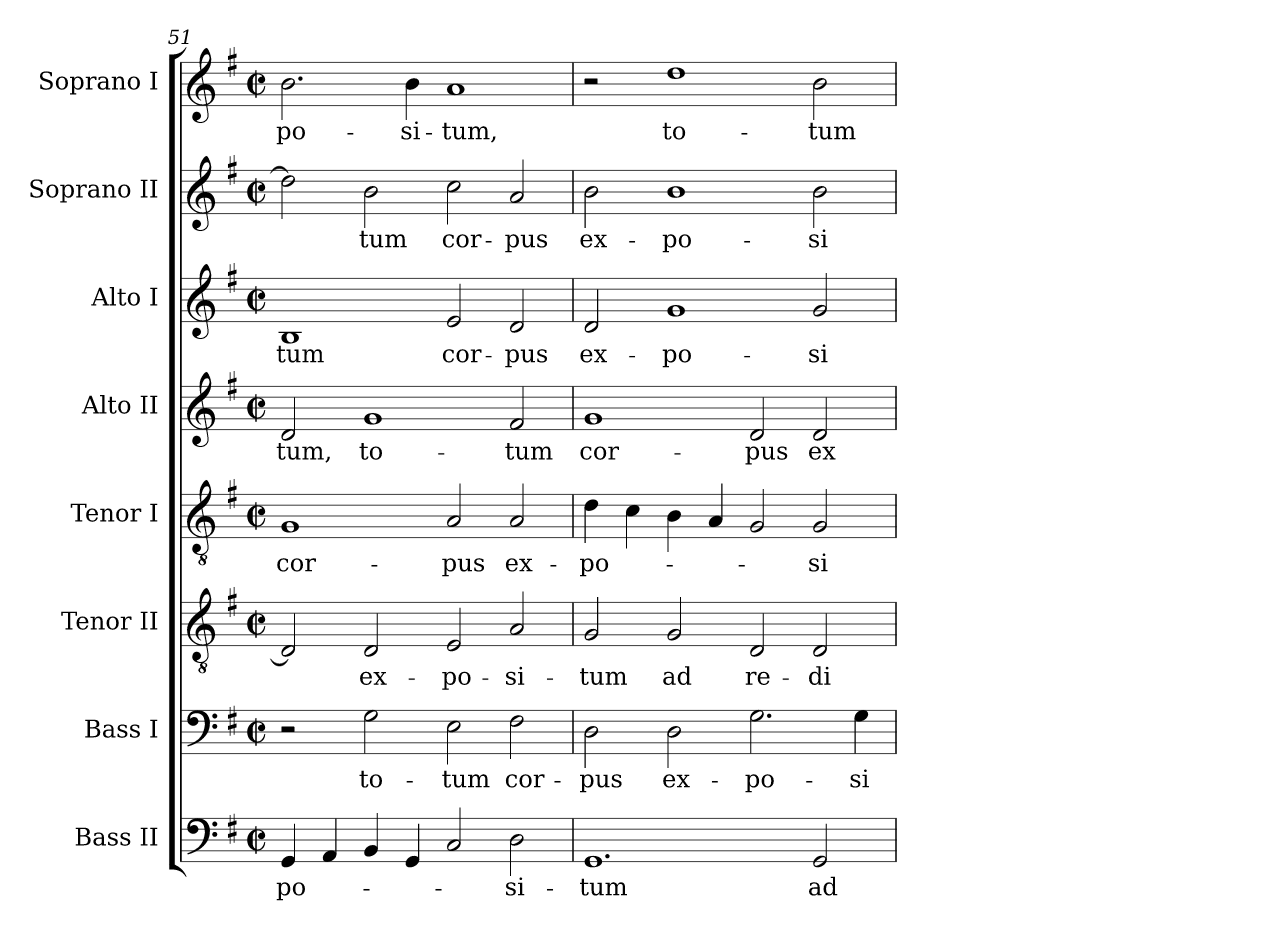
**kern	**text	**kern	**text	**kern	**text	**kern	**text	**kern	**text	**kern	**text	**kern	**text	**kern	**text
*part8	*part8	*part7	*part7	*part6	*part6	*part5	*part5	*part4	*part4	*part3	*part3	*part2	*part2	*part1	*part1
*staff8	*staff8	*staff7	*staff7	*staff6	*staff6	*staff5	*staff5	*staff4	*staff4	*staff3	*staff3	*staff2	*staff2	*staff1	*staff1
*I"Bass II	*	*I"Bass I	*	*I"Tenor II	*	*I"Tenor I	*	*I"Alto II	*	*I"Alto I	*	*I"Soprano II	*	*I"Soprano I	*
*I'BII	*	*I'BI	*	*I'TII	*	*I'TI	*	*I'AII	*	*I'AI	*	*	*	*	*
*clefF4	*	*clefF4	*	*clefGv2	*	*clefGv2	*	*clefG2	*	*clefG2	*	*clefG2	*	*clefG2	*
*k[f#]	*	*k[f#]	*	*k[f#]	*	*k[f#]	*	*k[f#]	*	*k[f#]	*	*k[f#]	*	*k[f#]	*
*G:	*	*G:	*	*G:	*	*G:	*	*G:	*	*G:	*	*G:	*	*G:	*
*M2/2	*	*M2/2	*	*M2/2	*	*M2/2	*	*M2/2	*	*M2/2	*	*M2/2	*	*M2/2	*
*met(c|)	*	*met(c|)	*	*met(c|)	*	*met(c|)	*	*met(c|)	*	*met(c|)	*	*met(c|)	*	*met(c|)	*
=51	=51	=51	=51	=51	=51	=51	=51	=51	=51	=51	=51	=51	=51	=51	=51
!	!LO:LY:b:color=#000000	!	!	!	!	!	!	!	!	!	!	!	!	!	!
!	!	!	!	!	!	!	!LO:LY:b:color=#000000	!	!	!	!	!	!	!	!
!	!	!	!	!	!	!	!	!	!LO:LY:b:color=#000000	!	!	!	!	!	!
!	!	!	!	!	!	!	!	!	!	!	!LO:LY:b:color=#000000	!	!	!	!
!	!	!	!	!	!	!	!	!	!	!	!	!	!	!	!LO:LY:b:color=#000000
4GGi/	-po-	2r	.	2Di/]	.	1Gi	cor-	2di/	-tum,	1Bi	-tum	2ddi\]	.	2.bi\	-po-
4AAi/	.	.	.	.	.	.	.	.	.	.	.	.	.	.	.
!	!	!	!LO:LY:b:color=#000000	!	!	!	!	!	!	!	!	!	!	!	!
!	!	!	!	!	!LO:LY:b:color=#000000	!	!	!	!	!	!	!	!	!	!
!	!	!	!	!	!	!	!	!	!LO:LY:b:color=#000000	!	!	!	!	!	!
!	!	!	!	!	!	!	!	!	!	!	!	!	!LO:LY:b:color=#000000	!	!
4BBi/	.	2Gi\	to-	2Di/	ex-	.	.	1gi	to-	.	.	2bi\	-tum	.	.
!	!	!	!	!	!	!	!	!	!	!	!	!	!	!	!LO:LY:b:color=#000000
4GGi/	.	.	.	.	.	.	.	.	.	.	.	.	.	4bi\	-si-
!	!	!	!LO:LY:b:color=#000000	!	!	!	!	!	!	!	!	!	!	!	!
!	!	!	!	!	!LO:LY:b:color=#000000	!	!	!	!	!	!	!	!	!	!
!	!	!	!	!	!	!	!LO:LY:b:color=#000000	!	!	!	!	!	!	!	!
!	!	!	!	!	!	!	!	!	!	!	!LO:LY:b:color=#000000	!	!	!	!
!	!	!	!	!	!	!	!	!	!	!	!	!	!LO:LY:b:color=#000000	!	!
!	!	!	!	!	!	!	!	!	!	!	!	!	!	!	!LO:LY:b:color=#000000
2Ci/	.	2Ei\	-tum	2Ei/	-po-	2Ai/	-pus	.	.	2ei/	cor-	2cci\	cor-	1ai	-tum,
!	!LO:LY:b:color=#000000	!	!	!	!	!	!	!	!	!	!	!	!	!	!
!	!	!	!LO:LY:b:color=#000000	!	!	!	!	!	!	!	!	!	!	!	!
!	!	!	!	!	!LO:LY:b:color=#000000	!	!	!	!	!	!	!	!	!	!
!	!	!	!	!	!	!	!LO:LY:b:color=#000000	!	!	!	!	!	!	!	!
!	!	!	!	!	!	!	!	!	!LO:LY:b:color=#000000	!	!	!	!	!	!
!	!	!	!	!	!	!	!	!	!	!	!LO:LY:b:color=#000000	!	!	!	!
!	!	!	!	!	!	!	!	!	!	!	!	!	!LO:LY:b:color=#000000	!	!
2Di\	-si-	2F#i\	cor-	2Ai/	-si-	2Ai/	ex-	2f#i/	-tum	2di/	-pus	2ai/	-pus	.	.
=52	=52	=52	=52	=52	=52	=52	=52	=52	=52	=52	=52	=52	=52	=52	=52
!	!LO:LY:b:color=#000000	!	!	!	!	!	!	!	!	!	!	!	!	!	!
!	!	!	!LO:LY:b:color=#000000	!	!	!	!	!	!	!	!	!	!	!	!
!	!	!	!	!	!LO:LY:b:color=#000000	!	!	!	!	!	!	!	!	!	!
!	!	!	!	!	!	!	!LO:LY:b:color=#000000	!	!	!	!	!	!	!	!
!	!	!	!	!	!	!	!	!	!LO:LY:b:color=#000000	!	!	!	!	!	!
!	!	!	!	!	!	!	!	!	!	!	!LO:LY:b:color=#000000	!	!	!	!
!	!	!	!	!	!	!	!	!	!	!	!	!	!LO:LY:b:color=#000000	!	!
1.GGi	-tum	2Di\	-pus	2Gi/	-tum	4di\	-po-	1gi	cor-	2di/	ex-	2bi\	ex-	2r	.
.	.	.	.	.	.	4ci\	.	.	.	.	.	.	.	.	.
!	!	!	!LO:LY:b:color=#000000	!	!	!	!	!	!	!	!	!	!	!	!
!	!	!	!	!	!LO:LY:b:color=#000000	!	!	!	!	!	!	!	!	!	!
!	!	!	!	!	!	!	!	!	!	!	!LO:LY:b:color=#000000	!	!	!	!
!	!	!	!	!	!	!	!	!	!	!	!	!	!LO:LY:b:color=#000000	!	!
!	!	!	!	!	!	!	!	!	!	!	!	!	!	!	!LO:LY:b:color=#000000
.	.	2Di\	ex-	2Gi/	ad	4Bi\	.	.	.	1gi	-po-	1bi	-po-	1ddi	to-
.	.	.	.	.	.	4Ai/	.	.	.	.	.	.	.	.	.
!	!	!	!LO:LY:b:color=#000000	!	!	!	!	!	!	!	!	!	!	!	!
!	!	!	!	!	!LO:LY:b:color=#000000	!	!	!	!	!	!	!	!	!	!
!	!	!	!	!	!	!	!	!	!LO:LY:b:color=#000000	!	!	!	!	!	!
.	.	2.Gi\	-po-	2Di/	re-	2Gi/	.	2di/	-pus	.	.	.	.	.	.
!	!LO:LY:b:color=#000000	!	!	!	!	!	!	!	!	!	!	!	!	!	!
!	!	!	!	!	!LO:LY:b:color=#000000	!	!	!	!	!	!	!	!	!	!
!	!	!	!	!	!	!	!LO:LY:b:color=#000000	!	!	!	!	!	!	!	!
!	!	!	!	!	!	!	!	!	!LO:LY:b:color=#000000	!	!	!	!	!	!
!	!	!	!	!	!	!	!	!	!	!	!LO:LY:b:color=#000000	!	!	!	!
!	!	!	!	!	!	!	!	!	!	!	!	!	!LO:LY:b:color=#000000	!	!
!	!	!	!	!	!	!	!	!	!	!	!	!	!	!	!LO:LY:b:color=#000000
2GGi/	ad	.	.	2Di/	-di-	2Gi/	-si-	2di/	ex-	2gi/	-si-	2bi\	-si-	2bi\	-tum
!	!	!	!LO:LY:b:color=#000000	!	!	!	!	!	!	!	!	!	!	!	!
.	.	4Gi\	-si-	.	.	.	.	.	.	.	.	.	.	.	.
=	=	=	=	=	=	=	=	=	=	=	=	=	=	=	=
*-	*-	*-	*-	*-	*-	*-	*-	*-	*-	*-	*-	*-	*-	*-	*-
